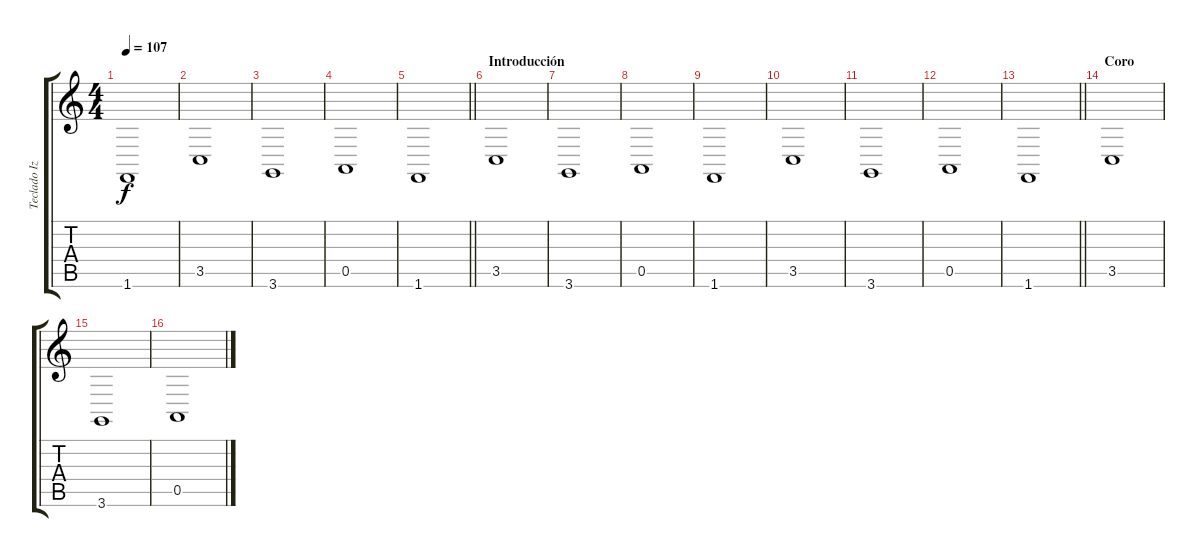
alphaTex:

\track ("Teclado Izquierda" "Teclado Iz") {instrument pad2warm}
\staff {score tabs}
\tuning (E4 B3 G3 D3 A2 E2) {hide}
\ts (4 4)
\tempo 107
\clef g2
\ks c
1.6.1{dy f} |
3.5.1 |
3.6.1 |
0.5.1 |
\barLineRight lightlight
1.6.1 |
\section ("" "Introducción")
3.5.1 |
3.6.1 |
0.5.1 |
1.6.1 |
3.5.1 |
3.6.1 |
0.5.1 |
\barLineRight lightlight
1.6.1 |
\section ("" "Coro")
3.5.1 |
3.6.1 |
0.5.1
